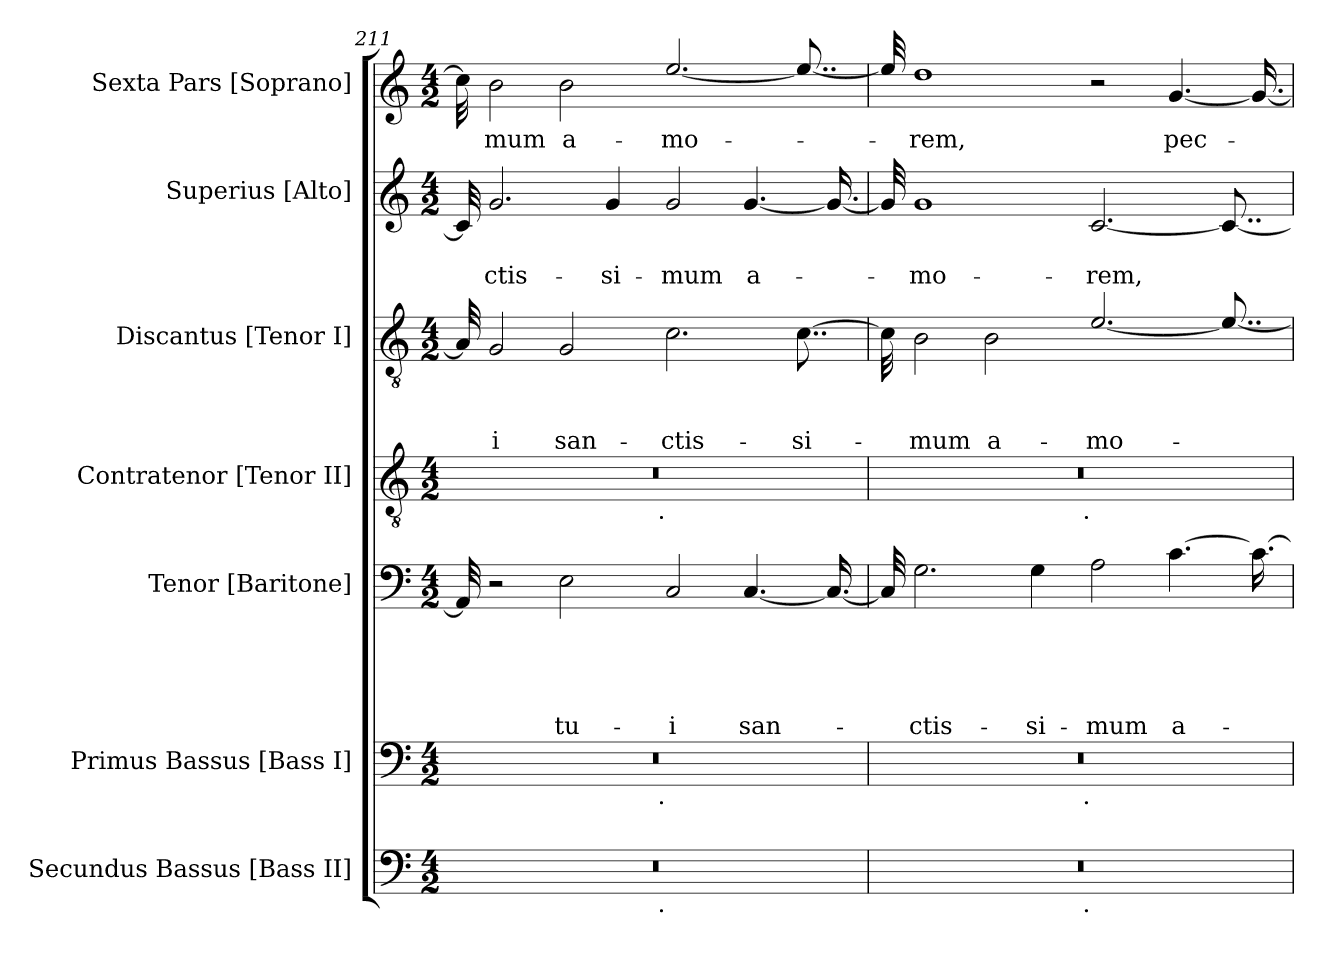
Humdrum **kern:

**kern	**kern	**kern	**text	**text	**text	**text	**text	**kern	**kern	**text	**text	**text	**kern	**text	**text	**kern	**text
*part7	*part6	*part5	*part5	*part5	*part5	*part5	*part5	*part4	*part3	*part3	*part3	*part3	*part2	*part2	*part2	*part1	*part1
*staff7	*staff6	*staff5	*staff5	*staff5	*staff5	*staff5	*staff5	*staff4	*staff3	*staff3	*staff3	*staff3	*staff2	*staff2	*staff2	*staff1	*staff1
*I"Secundus Bassus [Bass II]	*I"Primus Bassus [Bass I]	*I"Tenor [Baritone]	*	*	*	*	*	*I"Contratenor [Tenor II]	*I"Discantus [Tenor I]	*	*	*	*I"Superius [Alto]	*	*	*I"Sexta Pars [Soprano]	*
*I'B II	*I'B I	*I'Bar	*	*	*	*	*	*I'T II	*I'T I	*	*	*	*I'A	*	*	*I'S	*
*clefF4	*clefF4	*clefF4	*	*	*	*	*	*clefGv2	*clefGv2	*	*	*	*clefG2	*	*	*clefG2	*
*k[]	*k[]	*k[]	*	*	*	*	*	*k[]	*k[]	*	*	*	*k[]	*	*	*k[]	*
*C:	*C:	*C:	*	*	*	*	*	*C:	*C:	*	*	*	*C:	*	*	*C:	*
*M4/2	*M4/2	*M4/2	*	*	*	*	*	*M4/2	*M4/2	*	*	*	*M4/2	*	*	*M4/2	*
=211	=211	=211	=211	=211	=211	=211	=211	=211	=211	=211	=211	=211	=211	=211	=211	=211	=211
*^	*^	*	*	*	*	*	*	*^	*	*	*	*	*	*	*	*	*
0r	1ryy	0r	1ryy	32AA/]	.	.	.	.	.	0r	1ryy	32A/]	.	.	.	32c/]	.	.	32cc\]	.
!	!	!	!	!	!	!	!	!	!	!	!	!	!	!	!LO:LY:b	!	!	!LO:LY:b	!	!LO:LY:b
.	.	.	.	2r	.	.	.	.	.	.	.	2G/	.	.	-i	2.g/	.	-ctis-	2b\	-mum
!	!	!	!	!	!	!	!	!	!LO:LY:b	!	!	!	!	!	!LO:LY:b	!	!	!	!	!LO:LY:b
.	.	.	.	2E\	.	.	.	.	tu-	.	.	2G/	.	.	san-	.	.	.	2b\	a-
!	!	!	!	!	!	!	!	!	!	!	!	!	!	!	!	!	!	!LO:LY:b	!	!
.	.	.	.	.	.	.	.	.	.	.	.	.	.	.	.	4g/	.	-si-	.	.
.	64ryy	.	64ryy	.	.	.	.	.	.	.	64ryy	.	.	.	.	.	.	.	.	.
!	!	!	!	!	!	!	!	!	!	!	!LO:TX:b:t=.	!	!	!	!	!	!	!	!	!
!	!	!	!LO:TX:b:t=.	!	!	!	!	!	!	!	!	!	!	!	!	!	!	!	!	!
!	!LO:TX:b:t=.	!	!	!	!	!	!	!	!	!	!	!	!	!	!	!	!	!	!	!
.	2ryy	.	2ryy	.	.	.	.	.	.	.	2ryy	.	.	.	.	.	.	.	.	.
!	!	!	!	!	!	!	!	!	!LO:LY:b	!	!	!	!	!	!LO:LY:b	!	!	!LO:LY:b	!	!LO:LY:b
.	.	.	.	2C/	.	.	.	.	-i	.	.	2.c\	.	.	-ctis-	2g/	.	-mum	[<2.ee/	-mo-
.	4ryy	.	4ryy	.	.	.	.	.	.	.	4ryy	.	.	.	.	.	.	.	.	.
!	!	!	!	!	!	!	!	!	!LO:LY:b	!	!	!	!	!	!	!	!	!LO:LY:b	!	!
.	.	.	.	[<4.C/	.	.	.	.	san-	.	.	.	.	.	.	[<4.g/	.	a-	.	.
.	8...ryy	.	8...ryy	.	.	.	.	.	.	.	8...ryy	.	.	.	.	.	.	.	.	.
!	!	!	!	!	!	!	!	!	!	!	!	!	!	!	!LO:LY:b	!	!	!	!	!
.	.	.	.	.	.	.	.	.	.	.	.	[>8..c\	.	.	-si-	.	.	.	8..ee/_	.
.	.	.	.	16.C/_	.	.	.	.	.	.	.	.	.	.	.	16.g/_	.	.	.	.
=212	=212	=212	=212	=212	=212	=212	=212	=212	=212	=212	=212	=212	=212	=212	=212	=212	=212	=212	=212	=212
0r	1ryy	0r	1ryy	32C/]	.	.	.	.	.	0r	1ryy	32c\]	.	.	.	32g/]	.	.	32ee/]	.
!	!	!	!	!	!	!	!	!	!LO:LY:b	!	!	!	!	!	!LO:LY:b	!	!	!LO:LY:b	!	!LO:LY:b
.	.	.	.	2.G\	.	.	.	.	-ctis-	.	.	2B\	.	.	-mum	1g	.	-mo-	1dd	-rem,
!	!	!	!	!	!	!	!	!	!	!	!	!	!	!	!LO:LY:b	!	!	!	!	!
.	.	.	.	.	.	.	.	.	.	.	.	2B\	.	.	a-	.	.	.	.	.
!	!	!	!	!	!	!	!	!	!LO:LY:b	!	!	!	!	!	!	!	!	!	!	!
.	.	.	.	4G\	.	.	.	.	-si-	.	.	.	.	.	.	.	.	.	.	.
.	64ryy	.	64ryy	.	.	.	.	.	.	.	64ryy	.	.	.	.	.	.	.	.	.
!	!	!	!	!	!	!	!	!	!	!	!LO:TX:b:t=.	!	!	!	!	!	!	!	!	!
!	!	!	!LO:TX:b:t=.	!	!	!	!	!	!	!	!	!	!	!	!	!	!	!	!	!
!	!LO:TX:b:t=.	!	!	!	!	!	!	!	!	!	!	!	!	!	!	!	!	!	!	!
.	2ryy	.	2ryy	.	.	.	.	.	.	.	2ryy	.	.	.	.	.	.	.	.	.
!	!	!	!	!	!	!	!	!	!LO:LY:b	!	!	!	!	!	!LO:LY:b	!	!	!LO:LY:b	!	!
.	.	.	.	2A\	.	.	.	.	-mum	.	.	[<2.e/	.	.	-mo-	[<2.c/	.	-rem,	2r	.
.	4ryy	.	4ryy	.	.	.	.	.	.	.	4ryy	.	.	.	.	.	.	.	.	.
!	!	!	!	!	!	!	!	!	!LO:LY:b	!	!	!	!	!	!	!	!	!	!	!LO:LY:b
.	.	.	.	[>4.c\	.	.	.	.	a-	.	.	.	.	.	.	.	.	.	[<4.g/	pec-
.	8...ryy	.	8...ryy	.	.	.	.	.	.	.	8...ryy	.	.	.	.	.	.	.	.	.
.	.	.	.	.	.	.	.	.	.	.	.	8..e/_	.	.	.	8..c/_	.	.	.	.
.	.	.	.	16.c\_	.	.	.	.	.	.	.	.	.	.	.	.	.	.	16.g/_	.
*v	*v	*	*	*	*	*	*	*	*	*v	*v	*	*	*	*	*	*	*	*	*
*	*v	*v	*	*	*	*	*	*	*	*	*	*	*	*	*	*	*	*
=	=	=	=	=	=	=	=	=	=	=	=	=	=	=	=	=	=
*-	*-	*-	*-	*-	*-	*-	*-	*-	*-	*-	*-	*-	*-	*-	*-	*-	*-
